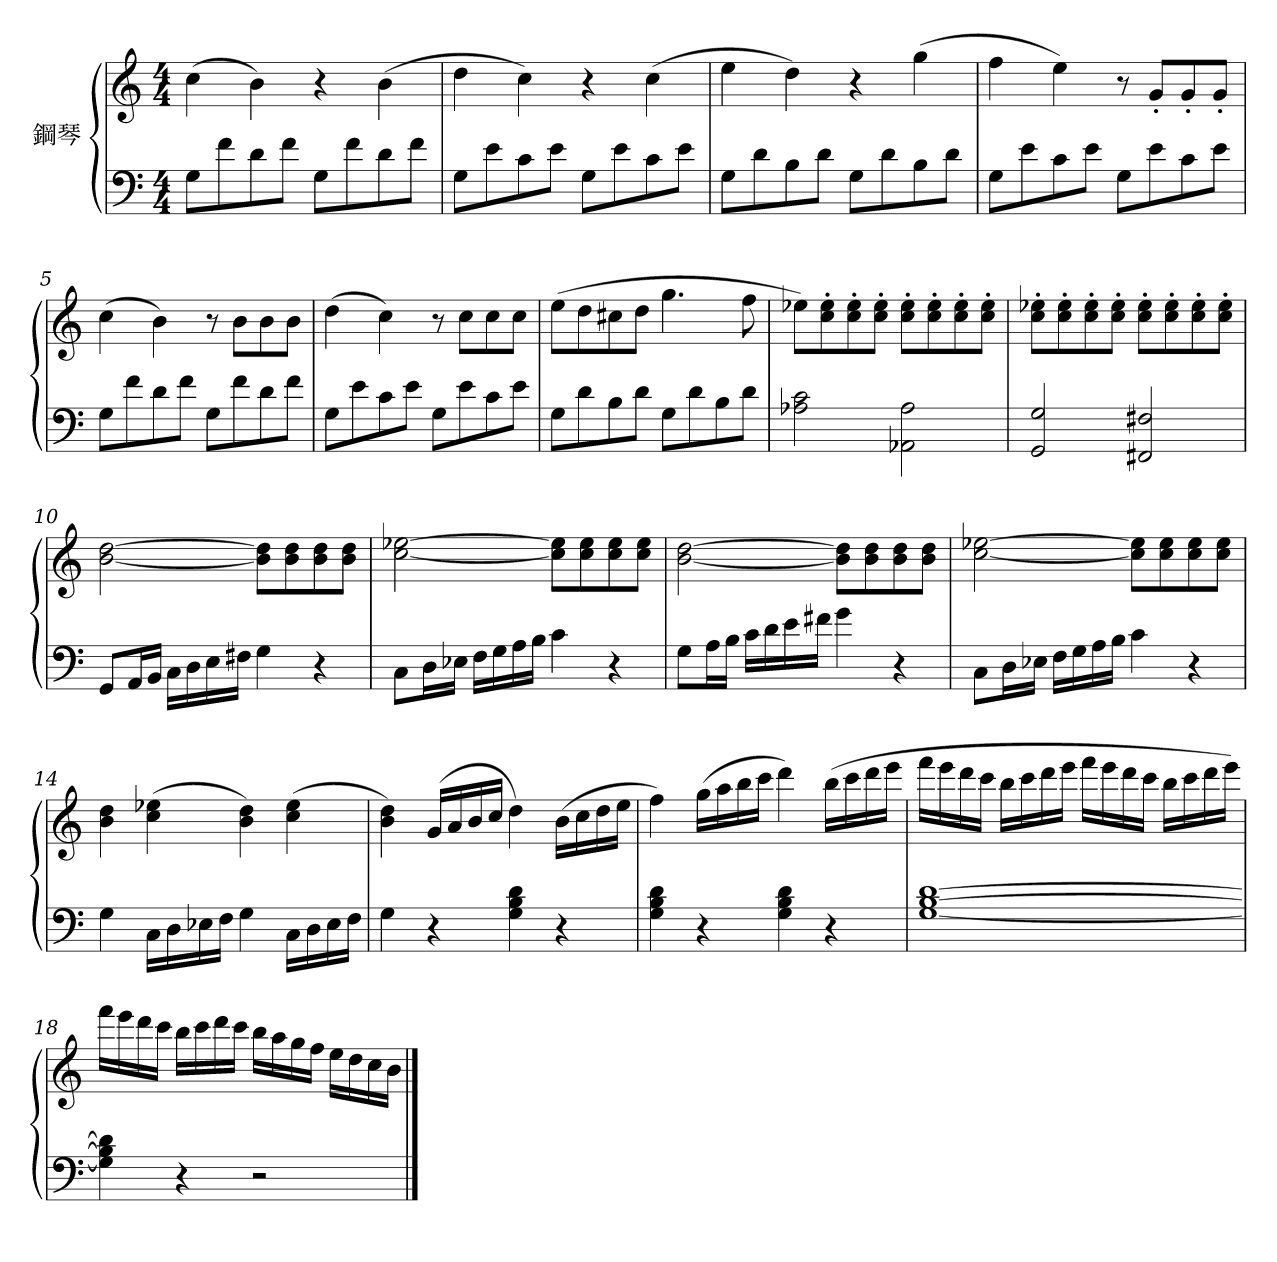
**kern	**kern
*part1	*part1
*staff2	*staff1
*I"鋼琴	*
*clefF4	*clefG2
*k[]	*k[]
*M4/4	*M4/4
=1	=1
8G\L	(>4cc\
8f\	.
8d\	4b\)
8f\J	.
8G\L	4r
8f\	.
8d\	(>4b\
8f\J	.
=2	=2
8G\L	4dd\
8e\	.
8c\	4cc\)
8e\J	.
8G\L	4r
8e\	.
8c\	(>4cc\
8e\J	.
=3	=3
8G\L	4ee\
8d\	.
8B\	4dd\)
8d\J	.
8G\L	4r
8d\	.
8B\	(>4gg\
8d\J	.
=4	=4
8G\L	4ff\
8e\	.
8c\	4ee\)
8e\J	.
8G\L	8r
8e\	8g'/L
8c\	8g'/
8e\J	8g'/J
!!LO:LB:g=z
=5	=5
8G\L	(>4cc\
8f\	.
8d\	4b\)
8f\J	.
8G\L	8r
8f\	8b\L
8d\	8b\
8f\J	8b\J
=6	=6
8G\L	(>4dd\
8e\	.
8c\	4cc\)
8e\J	.
8G\L	8r
8e\	8cc\L
8c\	8cc\
8e\J	8cc\J
=7	=7
8G\L	(>8ee\L
8d\	8dd\
8B\	8cc#X\
8d\J	8dd\J
8G\L	4.gg\
8d\	.
8B\	.
8d\J	8ff\
=8	=8
2A-X\ 2c\	8ee-X\L)
.	8cc\' 8ee-\'
.	8cc\' 8ee-\'
.	8cc\' 8ee-\'J
2AA-X\ 2A-\	8cc\' 8ee-\'L
.	8cc\' 8ee-\'
.	8cc\' 8ee-\'
.	8cc\' 8ee-\'J
=9	=9
2GG/ 2G/	8cc\' 8ee-X\'L
.	8cc\' 8ee-\'
.	8cc\' 8ee-\'
.	8cc\' 8ee-\'J
2FF#X/ 2F#X/	8cc\' 8ee-\'L
.	8cc\' 8ee-\'
.	8cc\' 8ee-\'
.	8cc\' 8ee-\'J
!!LO:LB:g=z
=10	=10
8GG/L	[2b\ [2dd\
16AA/L	.
16BB/JJ	.
16C\LL	.
16D\	.
16E\	.
16F#X\JJ	.
4G\	8b\] 8dd\]L
.	8b\ 8dd\
4r	8b\ 8dd\
.	8b\ 8dd\J
=11	=11
8C\L	[2cc\ [2ee-X\
16D\L	.
16E-X\JJ	.
16F\LL	.
16G\	.
16A\	.
16B\JJ	.
4c\	8cc\] 8ee-\]L
.	8cc\ 8ee-\
4r	8cc\ 8ee-\
.	8cc\ 8ee-\J
=12	=12
8G\L	[2b\ [2dd\
16A\L	.
16B\JJ	.
16c\LL	.
16d\	.
16e\	.
16f#X\JJ	.
4g\	8b\] 8dd\]L
.	8b\ 8dd\
4r	8b\ 8dd\
.	8b\ 8dd\J
=13	=13
8C\L	[2cc\ [2ee-X\
16D\L	.
16E-X\JJ	.
16F\LL	.
16G\	.
16A\	.
16B\JJ	.
4c\	8cc\] 8ee-\]L
.	8cc\ 8ee-\
4r	8cc\ 8ee-\
.	8cc\ 8ee-\J
!!LO:LB:g=z
=14	=14
4G\	4b\ 4dd\
16C\LL	(>4cc\ 4ee-X\
16D\	.
16E-X\	.
16F\JJ	.
4G\	4b\ 4dd\)
16C\LL	(>4cc\ 4ee-\
16D\	.
16E-\	.
16F\JJ	.
=15	=15
4G\	4b\ 4dd\)
4r	(>16g/LL
.	16a/
.	16b/
.	16cc/JJ
4G\ 4B\ 4d\	4dd\)
4r	(>16b\LL
.	16cc\
.	16dd\
.	16ee\JJ
=16	=16
4G\ 4B\ 4d\	4ff\)
4r	(>16gg\LL
.	16aa\
.	16bb\
.	16ccc\JJ
4G\ 4B\ 4d\	4ddd\)
4r	(>16bb\LL
.	16ccc\
.	16ddd\
.	16eee\JJ
!!LO:LB:g=z
=17	=17
[1G [1B [1d	16fff\LL
.	16eee\
.	16ddd\
.	16ccc\JJ
.	16bb\LL
.	16ccc\
.	16ddd\
.	16eee\JJ
.	16fff\LL
.	16eee\
.	16ddd\
.	16ccc\JJ
.	16bb\LL
.	16ccc\
.	16ddd\
.	16eee\JJ)
=18	=18
4G\] 4B\] 4d\]	16fff\LL
.	16eee\
.	16ddd\
.	16ccc\JJ
4r	16bb\LL
.	16ccc\
.	16ddd\
.	16ccc\JJ
2r	16bb\LL
.	16aa\
.	16gg\
.	16ff\JJ
.	16ee\LL
.	16dd\
.	16cc\
.	16b\JJ
==	==
*-	*-
